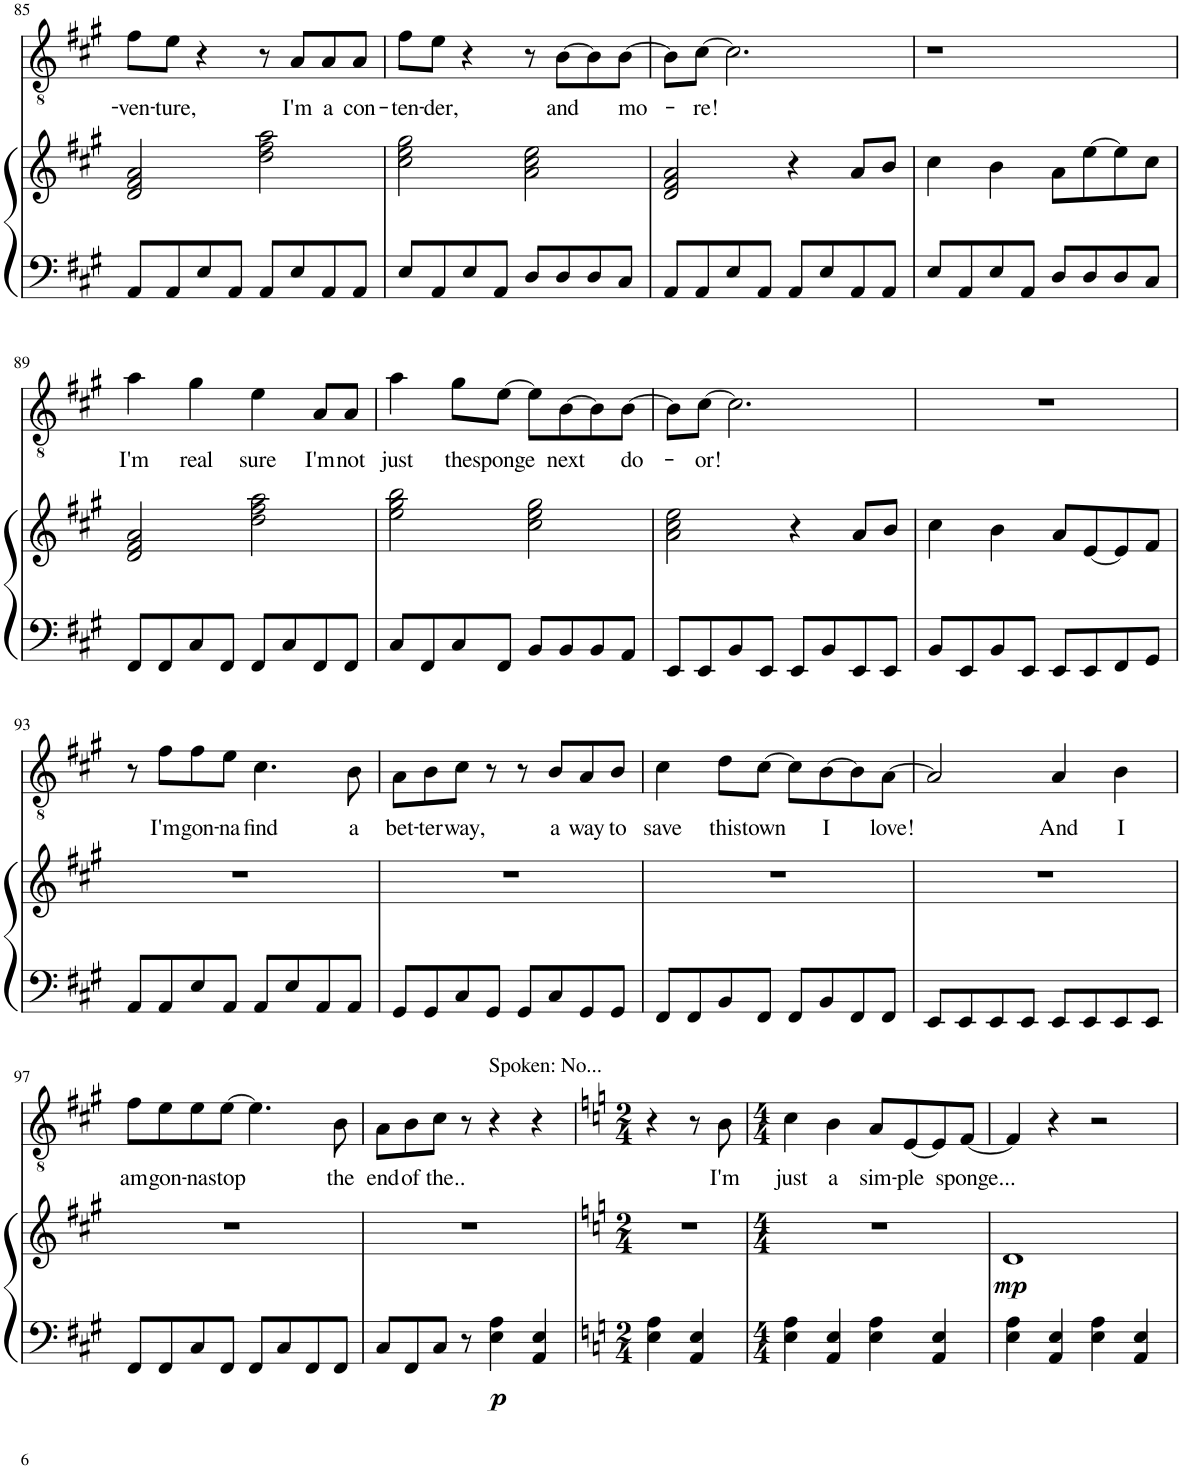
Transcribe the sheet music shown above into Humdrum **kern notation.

**kern	**kern	**dynam	**kern	**text
*part2	*part2	*part2	*part1	*part1
*staff3	*staff2	*staff2/3	*staff1	*staff1
*I"Piano	*	*	*I"Voice	*
*I'Pno	*	*	*	*
!!LO:PB:g=z
*clefF4	*clefG2	*	*clefGv2	*
*k[f#c#g#]	*k[f#c#g#]	*	*k[f#c#g#]	*
*M2/2	*M2/2	*	*M2/2	*
*met(c|)	*met(c|)	*	*met(c|)	*
=85	=85	=85	=85	=85
!	!	!	!	!LO:LY:b
8AA/L	2d/ 2f#/ 2a/	.	8f#\L	-ven-
!	!	!	!	!LO:LY:b
8AA/	.	.	8e\J	-ture,
8E/	.	.	4r	.
8AA/J	.	.	.	.
8AA/L	2dd\ 2ff#\ 2aa\	.	8r	.
!	!	!	!	!LO:LY:b
8E/	.	.	8A/L	I'm
!	!	!	!	!LO:LY:b
8AA/	.	.	8A/	a
!	!	!	!	!LO:LY:b
8AA/J	.	.	8A/J	con-
=86	=86	=86	=86	=86
!	!	!	!	!LO:LY:b
8E/L	2cc#\ 2ee\ 2gg#\	.	8f#\L	-ten-
!	!	!	!	!LO:LY:b
8AA/	.	.	8e\J	-der,
8E/	.	.	4r	.
8AA/J	.	.	.	.
8D/L	2a\ 2cc#\ 2ee\	.	8r	.
!	!	!	!	!LO:LY:b
8D/	.	.	[8B\L	and
8D/	.	.	8B\]	.
!	!	!	!	!LO:LY:b
8C#/J	.	.	[8B\J	mo-
=87	=87	=87	=87	=87
8AA/L	2d/ 2f#/ 2a/	.	8B\L]	.
!	!	!	!	!LO:LY:b
8AA/	.	.	[8c#\J	-re!
8E/	.	.	2.c#\]	.
8AA/J	.	.	.	.
8AA/L	4r	.	.	.
8E/	.	.	.	.
8AA/	8a/L	.	.	.
8AA/J	8b/J	.	.	.
=88	=88	=88	=88	=88
8E/L	4cc#\	.	1r	.
8AA/	.	.	.	.
8E/	4b\	.	.	.
8AA/J	.	.	.	.
8D/L	8a\L	.	.	.
8D/	[8ee\	.	.	.
8D/	8ee\]	.	.	.
8C#/J	8cc#\J	.	.	.
!!LO:LB:g=z
=89	=89	=89	=89	=89
!	!	!	!	!LO:LY:b
8FF#/L	2d/ 2f#/ 2a/	.	4a\	I'm
8FF#/	.	.	.	.
!	!	!	!	!LO:LY:b
8C#/	.	.	4g#\	real
8FF#/J	.	.	.	.
!	!	!	!	!LO:LY:b
8FF#/L	2dd\ 2ff#\ 2aa\	.	4e\	sure
8C#/	.	.	.	.
!	!	!	!	!LO:LY:b
8FF#/	.	.	8A/L	I'm
!	!	!	!	!LO:LY:b
8FF#/J	.	.	8A/J	not
=90	=90	=90	=90	=90
!	!	!	!	!LO:LY:b
8C#/L	2ee\ 2gg#\ 2bb\	.	4a\	just
8FF#/	.	.	.	.
!	!	!	!	!LO:LY:b
8C#/	.	.	8g#\L	the
!	!	!	!	!LO:LY:b
8FF#/J	.	.	[8e\J	sponge
8BB/L	2cc#\ 2ee\ 2gg#\	.	8e\L]	.
!	!	!	!	!LO:LY:b
8BB/	.	.	[8B\	next
8BB/	.	.	8B\]	.
!	!	!	!	!LO:LY:b
8AA/J	.	.	[8B\J	do-
=91	=91	=91	=91	=91
8EE/L	2a\ 2cc#\ 2ee\	.	8B\L]	.
!	!	!	!	!LO:LY:b
8EE/	.	.	[8c#\J	-or!
8BB/	.	.	2.c#\]	.
8EE/J	.	.	.	.
8EE/L	4r	.	.	.
8BB/	.	.	.	.
8EE/	8a/L	.	.	.
8EE/J	8b/J	.	.	.
=92	=92	=92	=92	=92
8BB/L	4cc#\	.	1r	.
8EE/	.	.	.	.
8BB/	4b\	.	.	.
8EE/J	.	.	.	.
8EE/L	8a/L	.	.	.
8EE/	[8e/	.	.	.
8FF#/	8e/]	.	.	.
8GG#/J	8f#/J	.	.	.
!!LO:LB:g=z
=93	=93	=93	=93	=93
8AA/L	1r	.	8r	.
!	!	!	!	!LO:LY:b
8AA/	.	.	8f#\L	I'm
!	!	!	!	!LO:LY:b
8E/	.	.	8f#\	gon-
!	!	!	!	!LO:LY:b
8AA/J	.	.	8e\J	-na
!	!	!	!	!LO:LY:b
8AA/L	.	.	4.c#\	find
8E/	.	.	.	.
8AA/	.	.	.	.
!	!	!	!	!LO:LY:b
8AA/J	.	.	8B\	a
=94	=94	=94	=94	=94
!	!	!	!	!LO:LY:b
8GG#/L	1r	.	8A\L	bet-
!	!	!	!	!LO:LY:b
8GG#/	.	.	8B\	-ter
!	!	!	!	!LO:LY:b
8C#/	.	.	8c#\J	way,
8GG#/J	.	.	8r	.
8GG#/L	.	.	8r	.
!	!	!	!	!LO:LY:b
8C#/	.	.	8B/L	a
!	!	!	!	!LO:LY:b
8GG#/	.	.	8A/	way
!	!	!	!	!LO:LY:b
8GG#/J	.	.	8B/J	to
=95	=95	=95	=95	=95
!	!	!	!	!LO:LY:b
8FF#/L	1r	.	4c#\	save
8FF#/	.	.	.	.
!	!	!	!	!LO:LY:b
8BB/	.	.	8d\L	this
!	!	!	!	!LO:LY:b
8FF#/J	.	.	[8c#\J	town
8FF#/L	.	.	8c#\L]	.
!	!	!	!	!LO:LY:b
8BB/	.	.	[8B\	I
8FF#/	.	.	8B\]	.
!	!	!	!	!LO:LY:b
8FF#/J	.	.	[8A\J	love!
=96	=96	=96	=96	=96
8EE/L	1r	.	2A/]	.
8EE/	.	.	.	.
8EE/	.	.	.	.
8EE/J	.	.	.	.
!	!	!	!	!LO:LY:b
8EE/L	.	.	4A/	And
8EE/	.	.	.	.
!	!	!	!	!LO:LY:b
8EE/	.	.	4B\	I
8EE/J	.	.	.	.
!!LO:LB:g=z
=97	=97	=97	=97	=97
!	!	!	!	!LO:LY:b
8FF#/L	1r	.	8f#\L	am
!	!	!	!	!LO:LY:b
8FF#/	.	.	8e\	gon-
!	!	!	!	!LO:LY:b
8C#/	.	.	8e\	-na
!	!	!	!	!LO:LY:b
8FF#/J	.	.	[8e\J	stop
8FF#/L	.	.	4.e\]	.
8C#/	.	.	.	.
8FF#/	.	.	.	.
!	!	!	!	!LO:LY:b
8FF#/J	.	.	8B\	the
=98	=98	=98	=98	=98
!	!	!	!	!LO:LY:b
8C#/L	1r	.	8A\L	end
!	!	!	!	!LO:LY:b
8FF#/	.	.	8B\	of
!	!	!	!	!LO:LY:b
8C#/J	.	.	8c#\J	the..
8r	.	.	8r	.
!	!	!	!LO:TX:a:t=Spoken&colon; No...	!
!	!	!LO:DY:b=2	!	!
4E\ 4A\	.	p	4r	.
4AA/ 4E/	.	.	4r	.
=99	=99	=99	=99	=99
*k[]	*k[]	*	*k[]	*
*M2/4	*M2/4	*	*M2/4	*
4E\ 4A\	2r	.	4r	.
4AA/ 4E/	.	.	8r	.
!	!	!	!	!LO:LY:b
.	.	.	8B\	I'm
=100	=100	=100	=100	=100
*M4/4	*M4/4	*	*M4/4	*
!	!	!	!	!LO:LY:b
4E\ 4A\	1r	.	4c\	just
!	!	!	!	!LO:LY:b
4AA/ 4E/	.	.	4B\	a
!	!	!	!	!LO:LY:b
4E\ 4A\	.	.	8A/L	sim-
!	!	!	!	!LO:LY:b
.	.	.	[8E/	-ple
4AA/ 4E/	.	.	8E/]	.
!	!	!	!	!LO:LY:b
.	.	.	[8F/J	sponge...
=101	=101	=101	=101	=101
!	!	!LO:DY:b	!	!
4E\ 4A\	1d	mp	4F/]	.
4AA/ 4E/	.	.	4r	.
4E\ 4A\	.	.	2r	.
4AA/ 4E/	.	.	.	.
=	=	=	=	=
*-	*-	*-	*-	*-
